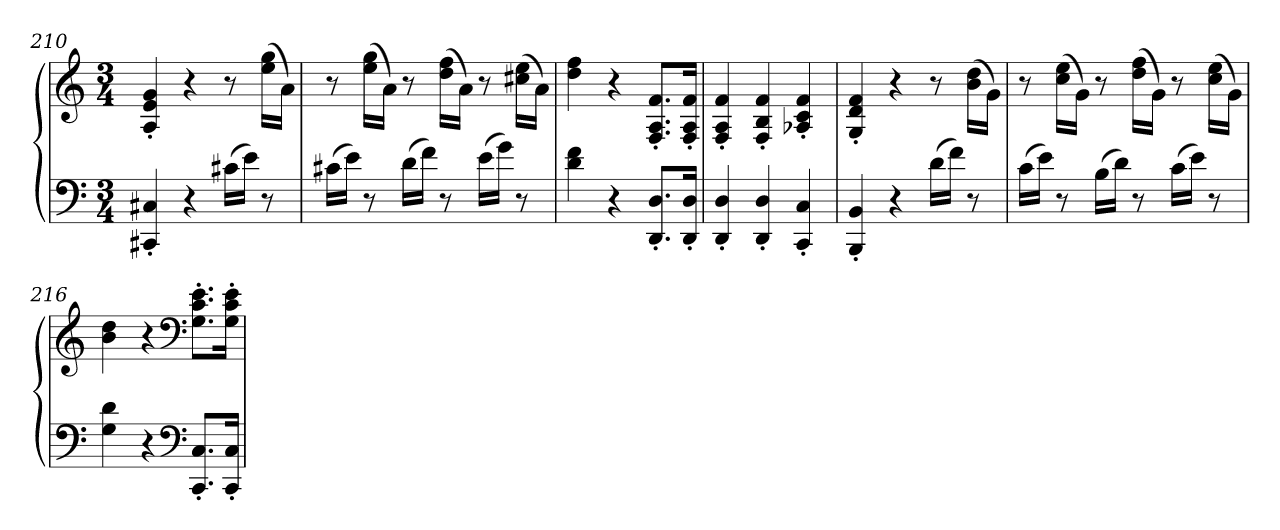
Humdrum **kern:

**kern	**kern
*part1	*part1
*staff2	*staff1
*clefF4	*clefG2
*k[]	*k[]
*C:	*C:
*M3/4	*M3/4
=210	=210
4CC#X' 4C#X'	4A' 4e' 4g'
4r	4r
(16c#XLL	8r
16eJJ)	.
8r	(16ee 16ggLL
.	16aJJ)
=211	=211
(16c#XLL	8r
16eJJ)	.
8r	(16ee 16ggLL
.	16aJJ)
(16dLL	8r
16fJJ)	.
8r	(16dd 16ffLL
.	16aJJ)
(16eLL	8r
16gJJ)	.
8r	(16cc#X 16eeLL
.	16aJJ)
=212	=212
4d 4f	4dd 4ff
4r	4r
8.DD' 8.D'L	8.F' 8.A' 8.f'L
16DD' 16D'Jk	16F' 16A' 16f'Jk
=213	=213
4DD' 4D'	4F' 4A' 4f'
4DD' 4D'	4F' 4B' 4f'
4CC' 4C'	4A-X' 4c' 4f'
=214	=214
4BBB' 4BB'	4G' 4d' 4f'
4r	4r
(16dLL	8r
16fJJ)	.
8r	(16b 16ddLL
.	16gJJ)
=215	=215
(16cLL	8r
16eJJ)	.
8r	(16cc 16eeLL
.	16gJJ)
(16BLL	8r
16dJJ)	.
8r	(16dd 16ffLL
.	16gJJ)
(16cLL	8r
16eJJ)	.
8r	(16cc 16eeLL
.	16gJJ)
=216	=216
4G 4d	4b 4dd
4r	4r
*clefF4	*clefF4
*k[]	*k[]
*C:	*C:
8.CC' 8.C'L	8.G' 8.c' 8.e'L
16CC' 16C'Jk	16G' 16c' 16e'Jk
=	=
*-	*-
